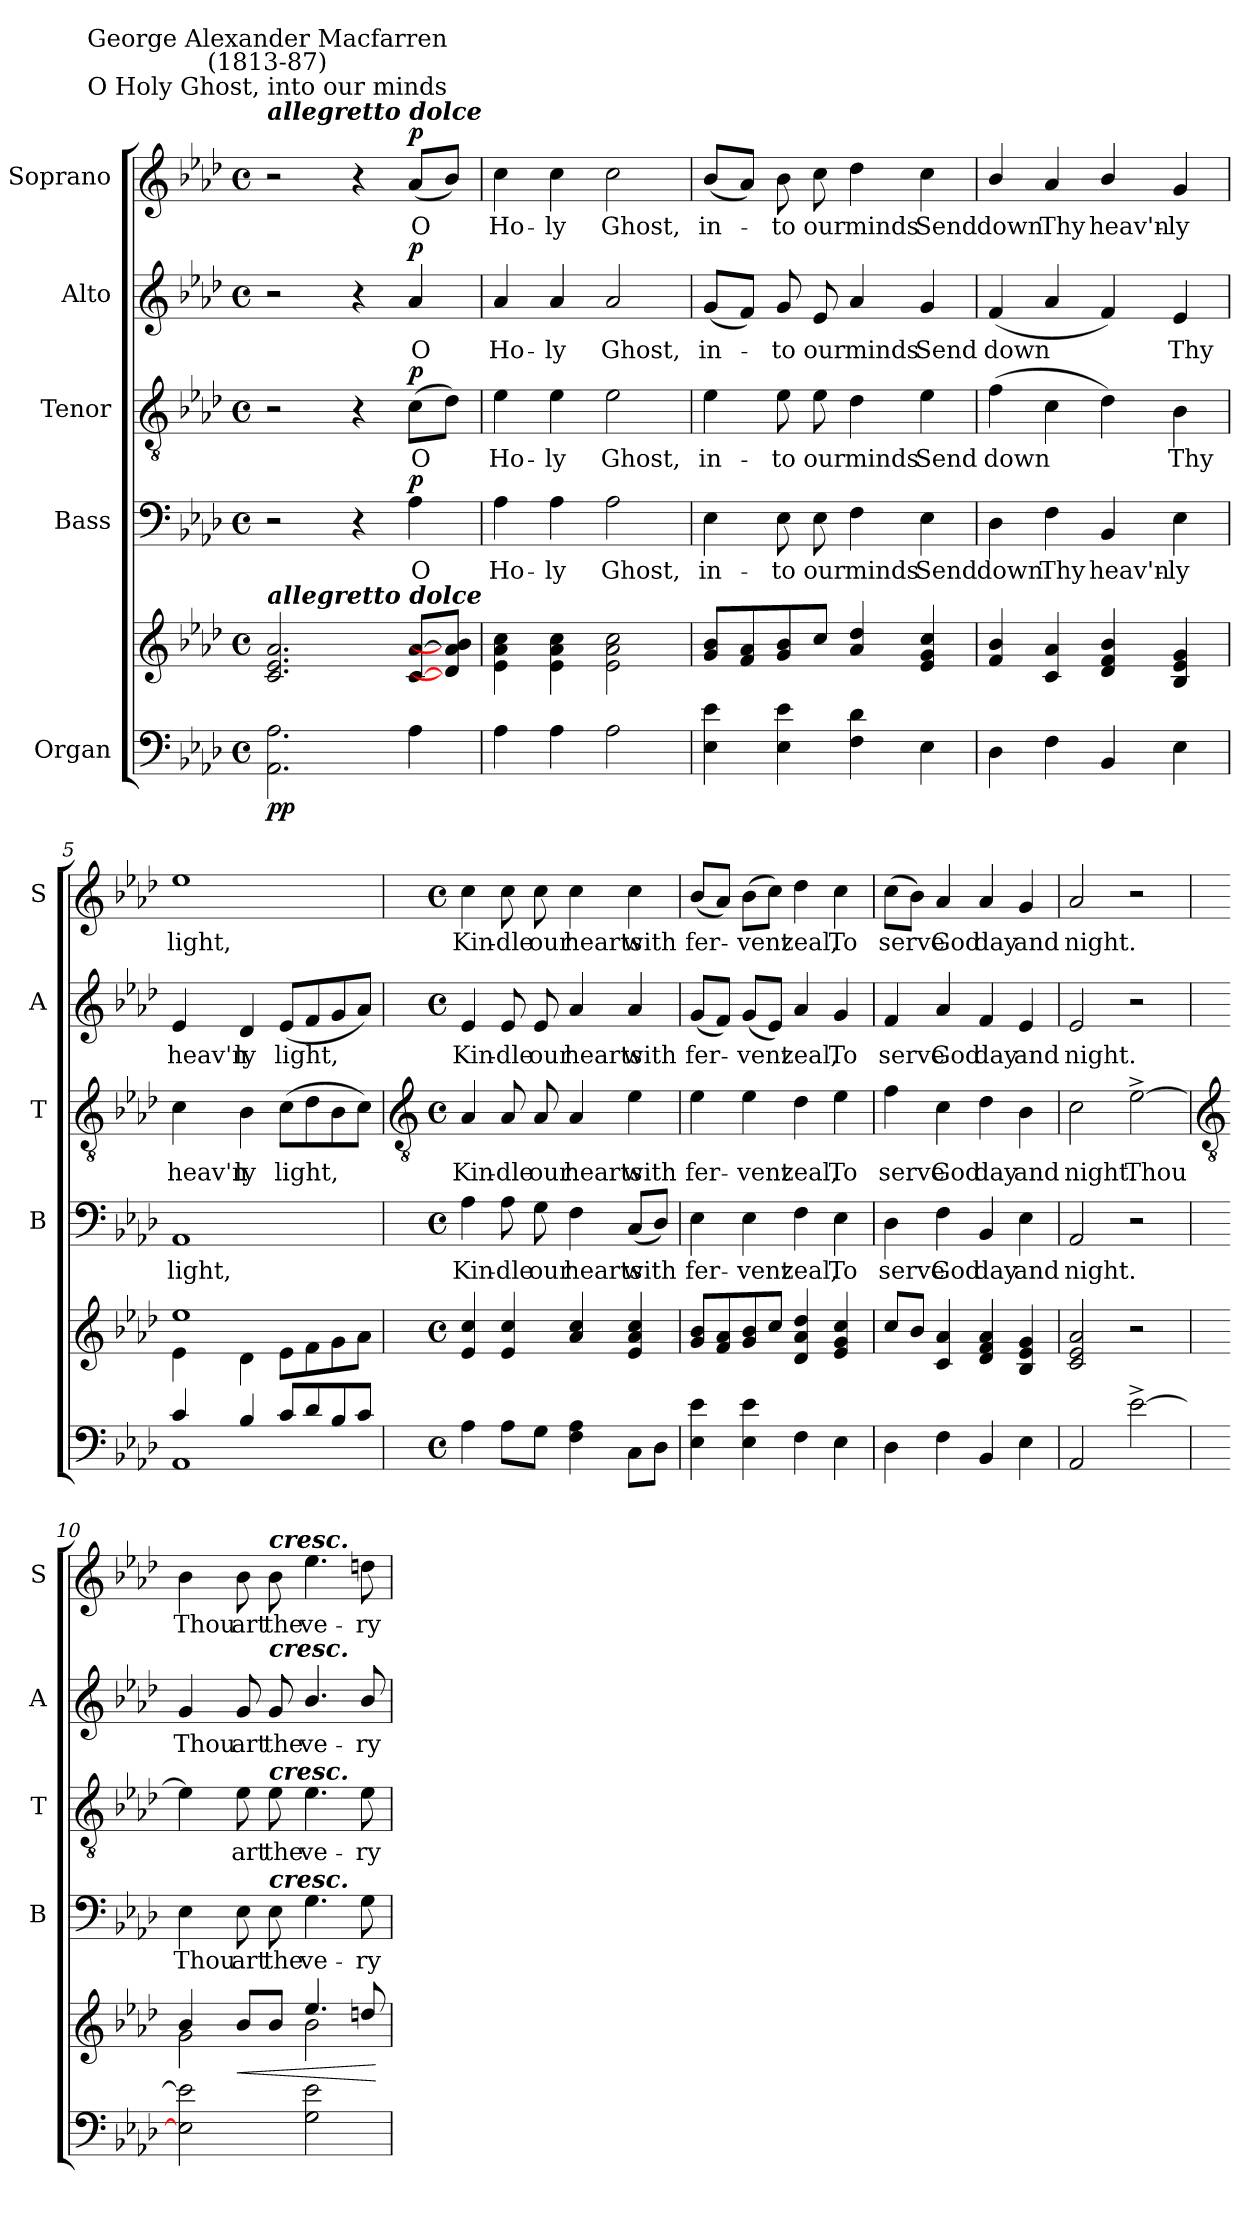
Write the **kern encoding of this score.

**kern	**kern	**dynam	**kern	**text	**dynam	**kern	**text	**dynam	**kern	**text	**dynam	**kern	**text	**dynam
*part5	*part5	*part5	*part4	*part4	*part4	*part3	*part3	*part3	*part2	*part2	*part2	*part1	*part1	*part1
*staff6	*staff5	*staff5/6	*staff4	*staff4	*staff4	*staff3	*staff3	*staff3	*staff2	*staff2	*staff2	*staff1	*staff1	*staff1
*I"Organ	*	*	*I"Bass	*	*	*I"Tenor	*	*	*I"Alto	*	*	*I"Soprano	*	*
*	*	*	*I'B	*	*	*I'T	*	*	*I'A	*	*	*I'S	*	*
*clefF4	*clefG2	*	*clefF4	*	*	*clefGv2	*	*	*clefG2	*	*	*clefG2	*	*
*k[b-e-a-d-]	*k[b-e-a-d-]	*	*k[b-e-a-d-]	*	*	*k[b-e-a-d-]	*	*	*k[b-e-a-d-]	*	*	*k[b-e-a-d-]	*	*
*A-:	*A-:	*	*A-:	*	*	*A-:	*	*	*A-:	*	*	*A-:	*	*
*M4/4	*M4/4	*	*M4/4	*	*	*M4/4	*	*	*M4/4	*	*	*M4/4	*	*
*met(c)	*met(c)	*	*met(c)	*	*	*met(c)	*	*	*met(c)	*	*	*met(c)	*	*
*MM100	*MM100	*	*MM100	*	*	*MM100	*	*	*MM100	*	*	*MM100	*	*
=1	=1	=1	=1	=1	=1	=1	=1	=1	=1	=1	=1	=1	=1	=1
*^	*^	*	*	*	*	*	*	*	*	*	*	*	*	*
!	!	!	!	!	!	!	!	!	!	!	!	!	!	!LO:TX:a:Bi:t=allegretto dolce	!	!
!	!	!	!	!	!	!	!	!	!	!	!	!	!	!LO:TX:a:cj:t=O Holy Ghost, into our minds	!	!
!	!	!	!	!	!	!	!	!	!	!	!	!	!	!LO:TX:a:cj:t=George Alexander Macfarren\n(1813-87)	!	!
!	!	!LO:TX:a:Bi:t=allegretto dolce	!	!	!	!	!	!	!	!	!	!	!	!	!	!
!	!	!	!	!LO:DY:b=2	!	!	!	!	!	!	!	!	!	!	!	!
!	!	!	!	!LO:DY:n=1:b	!	!	!	!	!	!	!	!	!	!	!	!
2.AA-\ 2.A-\	1ryy	2.c/ 2.e-/ 2.a-/	1ryy	p p	2r	.	.	2r	.	.	2r	.	.	2r	.	.
.	.	.	.	.	4r	.	.	4r	.	.	4r	.	.	4r	.	.
!	!	!	!	!	!	!LO:LY:b	!LO:DY:b	!	!LO:LY:b	!LO:DY:b	!	!LO:LY:b	!LO:DY:b	!	!LO:LY:b	!LO:DY:b
4A-\	.	[8c/ [8a-/L	.	.	4A-\	O	p	(>8c\L	O	p	4a-/	O	p	(<8a-/L	O	p
.	.	8d-/] 8a-/] 8b-/]J	.	.	.	.	.	8d-\J)	.	.	.	.	.	8b-/J)	.	.
=2	=2	=2	=2	=2	=2	=2	=2	=2	=2	=2	=2	=2	=2	=2	=2	=2
!	!	!	!	!	!	!LO:LY:b	!	!	!LO:LY:b	!	!	!LO:LY:b	!	!	!LO:LY:b	!
4A-\	1ryy	4e-\ 4a-\ 4cc\	1ryy	.	4A-\	Ho-	.	4e-\	Ho-	.	4a-/	Ho-	.	4cc\	Ho-	.
!	!	!	!	!	!	!LO:LY:b	!	!	!LO:LY:b	!	!	!LO:LY:b	!	!	!LO:LY:b	!
4A-\	.	4e-\ 4a-\ 4cc\	.	.	4A-\	-ly	.	4e-\	-ly	.	4a-/	-ly	.	4cc\	-ly	.
!	!	!	!	!	!	!LO:LY:b	!	!	!LO:LY:b	!	!	!LO:LY:b	!	!	!LO:LY:b	!
2A-\	.	2e-\ 2a-\ 2cc\	.	.	2A-\	Ghost,	.	2e-\	Ghost,	.	2a-/	Ghost,	.	2cc\	Ghost,	.
=3	=3	=3	=3	=3	=3	=3	=3	=3	=3	=3	=3	=3	=3	=3	=3	=3
!	!	!	!	!	!	!LO:LY:b	!	!	!LO:LY:b	!	!	!LO:LY:b	!	!	!LO:LY:b	!
4E-\ 4e-\	1ryy	8g/ 8b-/L	1ryy	.	4E-\	in-	.	4e-\	in-	.	(<8g/L	in-	.	(<8b-/L	in-	.
.	.	8f/ 8a-/	.	.	.	.	.	.	.	.	8f/J)	.	.	8a-/J)	.	.
!	!	!	!	!	!	!LO:LY:b	!	!	!LO:LY:b	!	!	!LO:LY:b	!	!	!LO:LY:b	!
4E-\ 4e-\	.	8g/ 8b-/	.	.	8E-\	-to	.	8e-\	-to	.	8g/	to	.	8b-\	to	.
!	!	!	!	!	!	!LO:LY:b	!	!	!LO:LY:b	!	!	!LO:LY:b	!	!	!LO:LY:b	!
.	.	8cc/J	.	.	8E-\	our	.	8e-\	our	.	8e-/	our	.	8cc\	our	.
!	!	!	!	!	!	!LO:LY:b	!	!	!LO:LY:b	!	!	!LO:LY:b	!	!	!LO:LY:b	!
4F\ 4d-\	.	4a-/ 4dd-/	.	.	4F\	minds	.	4d-\	minds	.	4a-/	minds	.	4dd-\	minds	.
!	!	!	!	!	!	!LO:LY:b	!	!	!LO:LY:b	!	!	!LO:LY:b	!	!	!LO:LY:b	!
4E-\	.	4e-/ 4g/ 4cc/	.	.	4E-\	Send	.	4e-\	Send	.	4g/	Send	.	4cc\	Send	.
=4	=4	=4	=4	=4	=4	=4	=4	=4	=4	=4	=4	=4	=4	=4	=4	=4
!	!	!	!	!	!	!LO:LY:b	!	!	!LO:LY:b	!	!	!LO:LY:b	!	!	!LO:LY:b	!
4D-\	1ryy	4f/ 4b-/	1ryy	.	4D-\	down	.	(>4f\	down	.	(<4f/	down	.	4b-/	down	.
!	!	!	!	!	!	!LO:LY:b	!	!	!	!	!	!	!	!	!LO:LY:b	!
4F\	.	4c/ 4a-/	.	.	4F\	Thy	.	4c\	.	.	4a-/	.	.	4a-/	Thy	.
!	!	!	!	!	!	!LO:LY:b	!	!	!	!	!	!	!	!	!LO:LY:b	!
4BB-/	.	4d-/ 4f/ 4b-/	.	.	4BB-/	heav'n-	.	4d-\)	.	.	4f/)	.	.	4b-/	heav'n-	.
!	!	!	!	!	!	!LO:LY:b	!	!	!LO:LY:b	!	!	!LO:LY:b	!	!	!LO:LY:b	!
4E-\	.	4B-/ 4e-/ 4g/	.	.	4E-\	-ly	.	4B-\	Thy	.	4e-/	Thy	.	4g/	-ly	.
=5	=5	=5	=5	=5	=5	=5	=5	=5	=5	=5	=5	=5	=5	=5	=5	=5
!	!	!	!	!	!	!LO:LY:b	!	!	!LO:LY:b	!	!	!LO:LY:b	!	!	!LO:LY:b	!
4c/	1AA-\	1ee-	4e-\	.	1AA-	light,	.	4c\	heav'n-	.	4e-/	heav'n-	.	1ee-	light,	.
!	!	!	!	!	!	!	!	!	!LO:LY:b	!	!	!LO:LY:b	!	!	!	!
4B-/	.	.	4d-\	.	.	.	.	4B-\	-ly	.	4d-/	-ly	.	.	.	.
!	!	!	!	!	!	!	!	!	!LO:LY:b	!	!	!LO:LY:b	!	!	!	!
8c/L	.	.	8e-\L	.	.	.	.	(>8c\L	light,	.	(<8e-/L	light,	.	.	.	.
8d-/	.	.	8f\	.	.	.	.	8d-\	.	.	8f/	.	.	.	.	.
8B-/	.	.	8g\	.	.	.	.	8B-\	.	.	8g/	.	.	.	.	.
8c/J	.	.	8a-\J	.	.	.	.	8c\J)	.	.	8a-/J)	.	.	.	.	.
*v	*v	*	*	*	*	*	*	*	*	*	*	*	*	*	*	*
*	*v	*v	*	*	*	*	*	*	*	*	*	*	*	*	*
!!LO:LB:g=z
=6	=6	=6	=6	=6	=6	=6	=6	=6	=6	=6	=6	=6	=6	=6
*	*	*	*	*	*	*clefGv2	*	*	*	*	*	*	*	*
*M4/4	*M4/4	*	*M4/4	*	*	*M4/4	*	*	*M4/4	*	*	*M4/4	*	*
*met(c)	*met(c)	*	*met(c)	*	*	*met(c)	*	*	*met(c)	*	*	*met(c)	*	*
*	*^	*	*	*	*	*	*	*	*	*	*	*	*	*
!	!	!	!	!	!LO:LY:b	!	!	!LO:LY:b	!	!	!LO:LY:b	!	!	!LO:LY:b	!
*	*v	*v	*	*	*	*	*	*	*	*	*	*	*	*	*
4A-\	4e-/ 4cc/	.	4A-\	Kin-	.	4A-/	Kin-	.	4e-/	Kin-	.	4cc\	Kin-	.
!	!	!	!	!LO:LY:b	!	!	!LO:LY:b	!	!	!LO:LY:b	!	!	!LO:LY:b	!
8A-\L	4e-/ 4cc/	.	8A-\	-dle	.	8A-/	-dle	.	8e-/	-dle	.	8cc\	-dle	.
!	!	!	!	!LO:LY:b	!	!	!LO:LY:b	!	!	!LO:LY:b	!	!	!LO:LY:b	!
8G\J	.	.	8G\	our	.	8A-/	our	.	8e-/	our	.	8cc\	our	.
!	!	!	!	!LO:LY:b	!	!	!LO:LY:b	!	!	!LO:LY:b	!	!	!LO:LY:b	!
4F\ 4A-\	4a-/ 4cc/	.	4F\	hearts	.	4A-/	hearts	.	4a-/	hearts	.	4cc\	hearts	.
!	!	!	!	!LO:LY:b	!	!	!LO:LY:b	!	!	!LO:LY:b	!	!	!LO:LY:b	!
8C\L	4e-/ 4a-/ 4cc/	.	(<8C/L	with	.	4e-\	with	.	4a-/	with	.	4cc\	with	.
8D-\J	.	.	8D-/J)	.	.	.	.	.	.	.	.	.	.	.
=7	=7	=7	=7	=7	=7	=7	=7	=7	=7	=7	=7	=7	=7	=7
!	!	!	!	!LO:LY:b	!	!	!LO:LY:b	!	!	!LO:LY:b	!	!	!LO:LY:b	!
4E-\ 4e-\	8g/ 8b-/L	.	4E-\	fer-	.	4e-\	fer-	.	(<8g/L	fer-	.	(<8b-/L	fer-	.
.	8f/ 8a-/	.	.	.	.	.	.	.	8f/J)	.	.	8a-/J)	.	.
!	!	!	!	!LO:LY:b	!	!	!LO:LY:b	!	!	!LO:LY:b	!	!	!LO:LY:b	!
4E-\ 4e-\	8g/ 8b-/	.	4E-\	-vent	.	4e-\	-vent	.	(<8g/L	vent	.	(>8b-\L	vent	.
.	8cc/J	.	.	.	.	.	.	.	8e-/J)	.	.	8cc\J)	.	.
!	!	!	!	!LO:LY:b	!	!	!LO:LY:b	!	!	!LO:LY:b	!	!	!LO:LY:b	!
4F\	4d-/ 4a-/ 4dd-/	.	4F\	zeal,	.	4d-\	zeal,	.	4a-/	zeal,	.	4dd-\	zeal,	.
!	!	!	!	!LO:LY:b	!	!	!LO:LY:b	!	!	!LO:LY:b	!	!	!LO:LY:b	!
4E-\	4e-/ 4g/ 4cc/	.	4E-\	To	.	4e-\	To	.	4g/	To	.	4cc\	To	.
=8	=8	=8	=8	=8	=8	=8	=8	=8	=8	=8	=8	=8	=8	=8
!	!	!	!	!LO:LY:b	!	!	!LO:LY:b	!	!	!LO:LY:b	!	!	!LO:LY:b	!
4D-\	8cc/L	.	4D-\	serve	.	4f\	serve	.	4f/	serve	.	(>8cc\L	serve	.
.	8b-/J	.	.	.	.	.	.	.	.	.	.	8b-\J)	.	.
!	!	!	!	!LO:LY:b	!	!	!LO:LY:b	!	!	!LO:LY:b	!	!	!LO:LY:b	!
4F\	4c/ 4a-/	.	4F\	God	.	4c\	God	.	4a-/	God	.	4a-/	God	.
!	!	!	!	!LO:LY:b	!	!	!LO:LY:b	!	!	!LO:LY:b	!	!	!LO:LY:b	!
4BB-/	4d-/ 4f/ 4a-/	.	4BB-/	day	.	4d-\	day	.	4f/	day	.	4a-/	day	.
!	!	!	!	!LO:LY:b	!	!	!LO:LY:b	!	!	!LO:LY:b	!	!	!LO:LY:b	!
4E-\	4B-/ 4e-/ 4g/	.	4E-\	and	.	4B-\	and	.	4e-/	and	.	4g/	and	.
=9	=9	=9	=9	=9	=9	=9	=9	=9	=9	=9	=9	=9	=9	=9
!	!	!	!	!LO:LY:b	!	!	!LO:LY:b	!	!	!LO:LY:b	!	!	!LO:LY:b	!
2AA-/	2c/ 2e-/ 2a-/	.	2AA-/	night.	.	2c\	night.	.	2e-/	night.	.	2a-/	night.	.
!	!	!	!	!	!	!	!LO:LY:b	!	!	!	!	!	!	!
[2e-^	2r	.	2r	.	.	[2e-^\	Thou	.	2r	.	.	2r	.	.
!!LO:LB:g=z
=10	=10	=10	=10	=10	=10	=10	=10	=10	=10	=10	=10	=10	=10	=10
*	*	*	*	*	*	*clefGv2	*	*	*	*	*	*	*	*
*	*^	*	*	*	*	*	*	*	*	*	*	*	*	*
!	!	!	!	!	!LO:LY:b	!	!	!	!	!	!LO:LY:b	!	!	!LO:LY:b	!
2E-\] 2e-\]	4b-/	2g\	.	4E-\	Thou	.	4e-\]	.	.	4g/	Thou	.	4b-\	Thou	.
!	!	!	!LO:HP:b	!	!LO:LY:b	!	!	!LO:LY:b	!	!	!LO:LY:b	!	!	!LO:LY:b	!
.	8b-/L	.	<	8E-\	art	.	8e-\	art	.	8g/	art	.	8b-\	art	.
!	!	!	!	!	!	!	!	!	!	!	!	!	!LO:TX:a:Bi:t=cresc.	!	!
!	!	!	!	!	!	!	!	!	!	!LO:TX:a:Bi:t=cresc.	!	!	!	!	!
!	!	!	!	!	!	!	!LO:TX:a:Bi:t=cresc.	!	!	!	!	!	!	!	!
!	!	!	!	!LO:TX:a:Bi:t=cresc.	!	!	!	!	!	!	!	!	!	!	!
!	!	!	!	!	!LO:LY:b	!	!	!LO:LY:b	!	!	!LO:LY:b	!	!	!LO:LY:b	!
.	8b-/J	.	.	8E-\	the	.	8e-\	the	.	8g/	the	.	8b-\	the	.
!	!	!	!	!	!LO:LY:b	!	!	!LO:LY:b	!	!	!LO:LY:b	!	!	!LO:LY:b	!
2G\ 2e-\	4.ee-/	2b-\	.	4.G\	ve-	.	4.e-\	ve-	.	4.b-/	ve-	.	4.ee-\	ve-	.
!	!	!	!	!	!LO:LY:b	!	!	!LO:LY:b	!	!	!LO:LY:b	!	!	!LO:LY:b	!
.	8ddn/	.	.	8G\	-ry	.	8e-\	-ry	.	8b-/	-ry	.	8ddn\	-ry	.
*	*v	*v	*	*	*	*	*	*	*	*	*	*	*	*	*
.	.	[	.	.	.	.	.	.	.	.	.	.	.	.
=	=	=	=	=	=	=	=	=	=	=	=	=	=	=
*-	*-	*-	*-	*-	*-	*-	*-	*-	*-	*-	*-	*-	*-	*-
